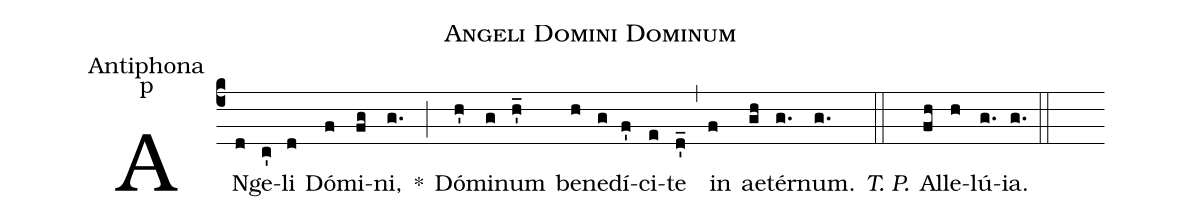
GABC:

name:Angeli Domini Dominum;
office-part:Antiphona;
mode:p;
%%
(c4) AN(d)ge(c')li(d) Dó(f)mi(fg)ni,(g.) *(;) Dó(h')mi(g)num(h'_) be(h)ne(g)dí(f')ci(e)te(d'_) (,) in(f) ae(gh)tér(g.)num.(g.) <i>T. P.</i>(::) Al(fh)le(h)lú(g.)ia.(g.) (::)
